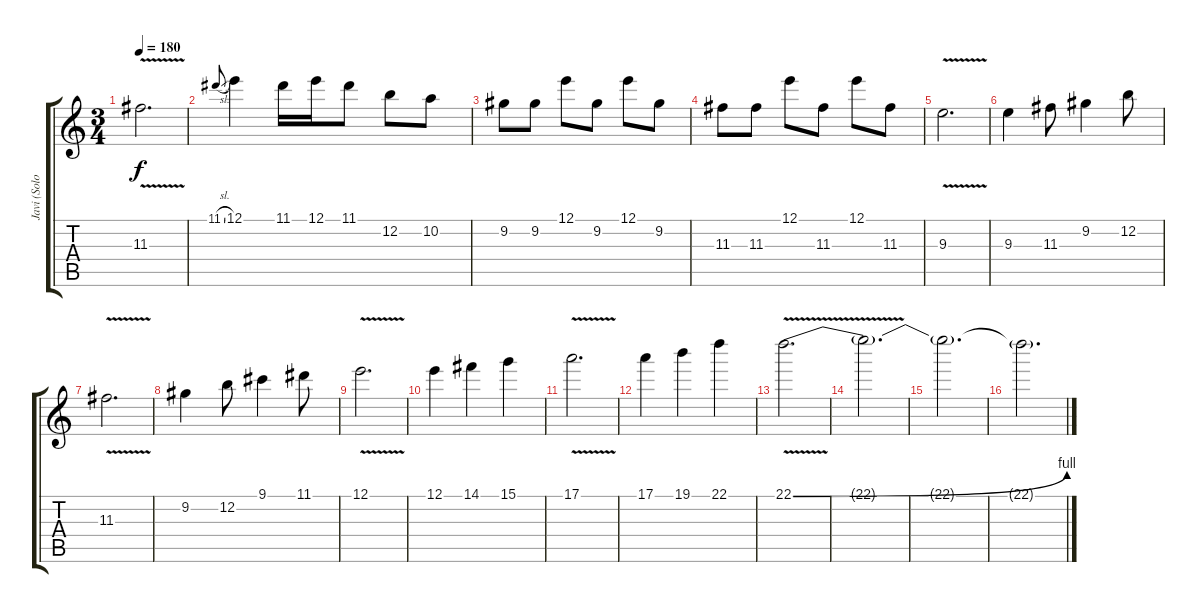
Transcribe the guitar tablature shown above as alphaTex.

\track ("Javi (Solo)" "Javi (Solo") {instrument overdrivenguitar}
\staff {score tabs}
\tuning (E4 B3 G3 D3 A2 E2) {hide}
\ts (3 4)
\tempo 180
\clef g2
\ks c
11.3{v}.2{d dy f} |
11.1{sl}.8{gr onbeat} 12.1.4 11.1.16 12.1.16 11.1.8 12.2.8 10.2.8 |
9.2.8 9.2.8 12.1.8 9.2.8 12.1.8 9.2.8 |
11.3.8 11.3.8 12.1.8 11.3.8 12.1.8 11.3.8 |
9.3{v}.2{d} |
9.3.4 11.3.8 9.2.4 12.2.8 |
11.3{v}.2{d} |
9.2.4 12.2.8 9.1.4 11.1.8 |
12.1{v}.2{d} |
12.1.4 14.1.4 15.1.4 |
17.1{v}.2{d} |
17.1.4 19.1.4 22.1.4 |
22.1{be (bend 0 0 60 4) v}.2{d} |
22.1{t}.2{d} |
22.1{t}.2{d volume 0} |
22.1{t}.2{d}
